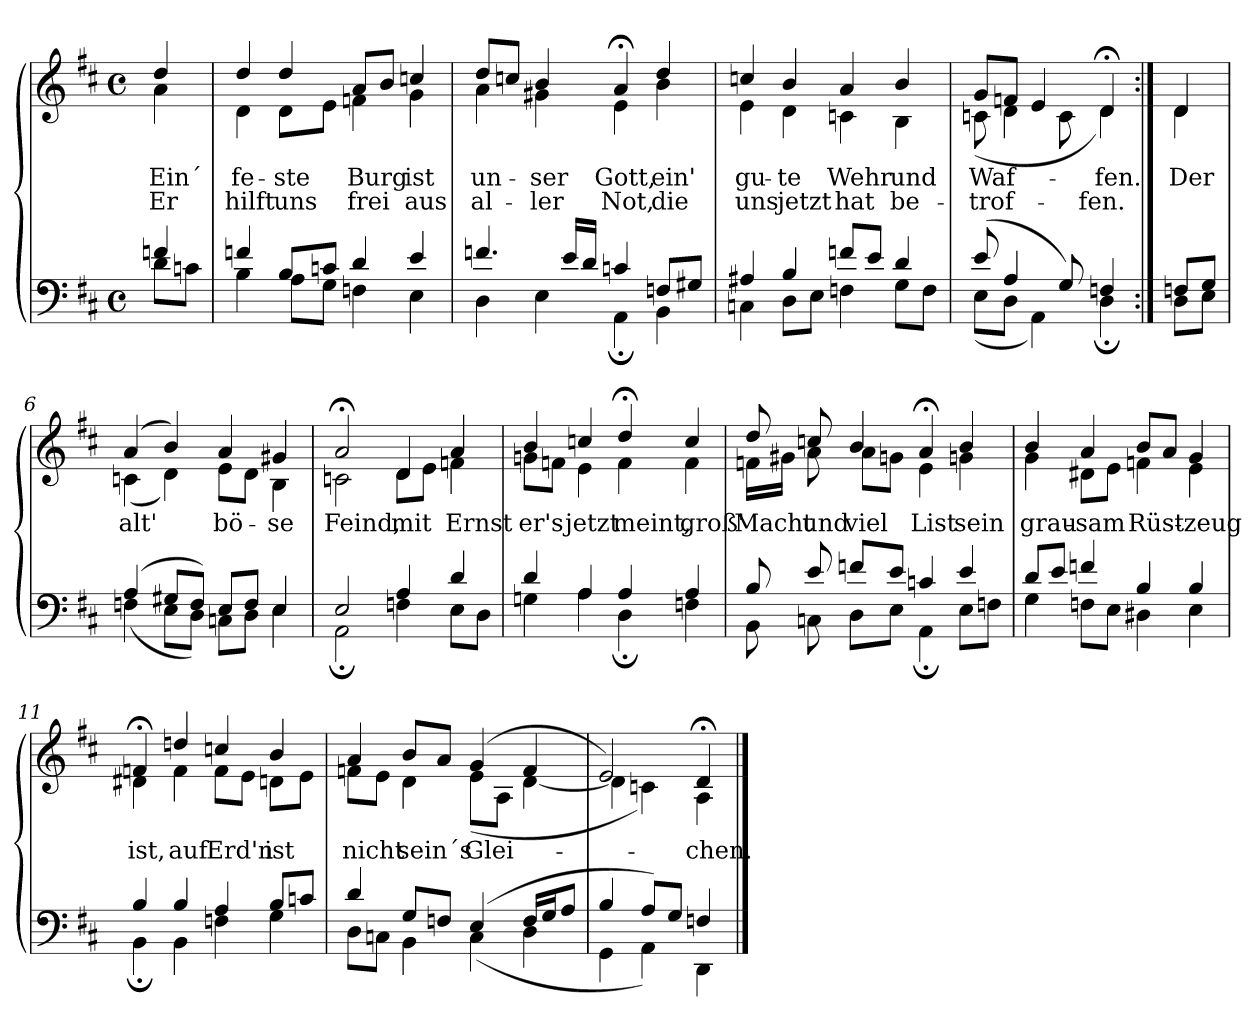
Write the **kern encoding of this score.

**kern	**kern	**text	**text
*part1	*part1	*part1	*part1
*staff2	*staff1	*staff1	*staff1
*clefF4	*clefG2	*	*
*k[f#c#]	*k[f#c#]	*	*
*D:	*D:	*	*
*M4/4	*M4/4	*	*
*met(c)	*met(c)	*	*
=	=	=	=
*^	*^	*	*
4f/	8d\L	4ddi/	4a\	Ein´	Er
.	8c\J	.	.	.	.
=1	=1	=1	=1	=1	=1
4f/	4B\	4dd/	4d\	fe-	hilft
8B/L	8A\L	4dd/	8d\L	-ste	uns
8c/J	8G\J	.	8e\J	.	.
4d/	4F\	8a/L	4f\	Burg	frei
.	.	8b/J	.	.	.
4e/	4E\	4cc/	4g\	ist	aus
=2	=2	=2	=2	=2	=2
4.f/	4D\	8dd/L	4a\	un-	al-
.	.	8cc/J	.	.	.
.	4E\	4b/	4g#X\	ser	ler
16e/LL	.	.	.	.	.
16d/JJ	.	.	.	.	.
4c/	4AA;\	4a;</	4e\	Gott,	Not,
8F/L	4BB\	4dd/	4b\	ein'	die
8G#X/J	.	.	.	.	.
=3	=3	=3	=3	=3	=3
4A#X/	4C\	4cc/	4e\	gu-	uns
4B/	8D\L	4b/	4d\	-te	jetzt
.	8E\J	.	.	.	.
8f/L	4F\	4a/	4c\	Wehr	hat
8e/J	.	.	.	.	.
4d/	8G\L	4b/	4B\	und	be-
.	8F\J	.	.	.	.
=4	=4	=4	=4	=4	=4
(>8e/	(<8E\L	8g/L	(<8c\	Waf-	-trof-
4A/	8D\J	8f/J	4d\	.	.
.	4AA\)	4e/	.	.	.
8G/)	.	.	8c\	.	.
4F/	4D;\	4d;</	4d\)	-fen.	-fen.
!!LO:LB:g=z	!!
=5:|!	=5:|!	=5:|!	=5:|!	=5:|!	=5:|!
8F/L	8D\L	4d/	4d\	Der	.
8G/J	8E\J	.	.	.	.
=6	=6	=6	=6	=6	=6
(>4A/	(<4F\	(>4a/	(<4c\	alt'	.
8G#X/L	8E\L	4b/)	4d\)	.	.
8F/J)	8D\J)	.	.	.	.
8E/L	8C\L	4a/	8e\L	bö-	.
8F/J	8D\J	.	8d\J	.	.
4E/	4E\	4g#X/	4B\	-se	.
=7	=7	=7	=7	=7	=7
2E/	2AA;\	2a;</	2c\	Feind,	.
4A/	4F\	4d/	8d\L	mit	.
.	.	.	8e\J	.	.
4d/	8E\L	4a/	4f\	Ernst	.
.	8D\J	.	.	.	.
=8	=8	=8	=8	=8	=8
4d/	4Gn\	4b/	8gn\L	er's	.
.	.	.	8f\J	.	.
4A/	4A\	4cc/	4e\	jetzt	.
4A/	4D;\	4dd;</	4f\	meint,	.
4A/	4F\	4cc/	4f\	groß'	.
=9	=9	=9	=9	=9	=9
8B/	8BB\	8dd/	16f\LL	Macht	.
.	.	.	16g#X\JJ	.	.
8e/	8C\	8cc/	8a\	und	.
8f/L	8D\L	4b/	8a\L	viel	.
8e/J	8E\J	.	8g\J	.	.
4c/	4AA;\	4a;</	4e\	List	.
4e/	8E\L	4b/	4gn\	sein	.
.	8F\J	.	.	.	.
!!LO:LB:g=z	!!
=10	=10	=10	=10	=10	=10
8d/L	4G\	4b/	4g\	grau-	.
8e/J	.	.	.	.	.
4f/	8F\L	4a/	8d#X\L	-sam	.
.	8E\J	.	8e\J	.	.
4B/	4D#X\	8b/L	4f\	Rüst-	.
.	.	8a/J	.	.	.
4B/	4E\	4g/	4e\	zeug	.
=11	=11	=11	=11	=11	=11
4B/	4BB;\	4f;</	4d#X\	-ist,	.
4B/	4BB\	4ddn/	4f\	auf	.
4A/	4F\	4cc/	8f\L	Erd'n	.
.	.	.	8e\J	.	.
8B/L	4G\	4b/	8dn\L	ist	.
8c/J	.	.	8e\J	.	.
=12	=12	=12	=12	=12	=12
4d/	8D\L	4a/	8f\L	nicht	.
.	8C\J	.	8e\J	.	.
8G/L	4BB\	8b/L	4d\	sein´s	.
8F/J	.	8a/J	.	.	.
(>4E/	(<4C\	(>4g/	(<8e\L	Glei-	.
.	.	.	8A\J	.	.
16F/LL	4D\	4f/	[4d\	.	.
16G/J	.	.	.	.	.
8A/J	.	.	.	.	.
=13	=13	=13	=13	=13	=13
4B/	4GG\	2e/)	4d\]	.	.
8A/L)	4AA\)	.	4c\)	.	.
8G/J	.	.	.	.	.
4F/	4DD\	4d;</	4A\	-chen.	.
*v	*v	*	*	*	*
*	*v	*v	*	*
==	==	==	==
*-	*-	*-	*-
